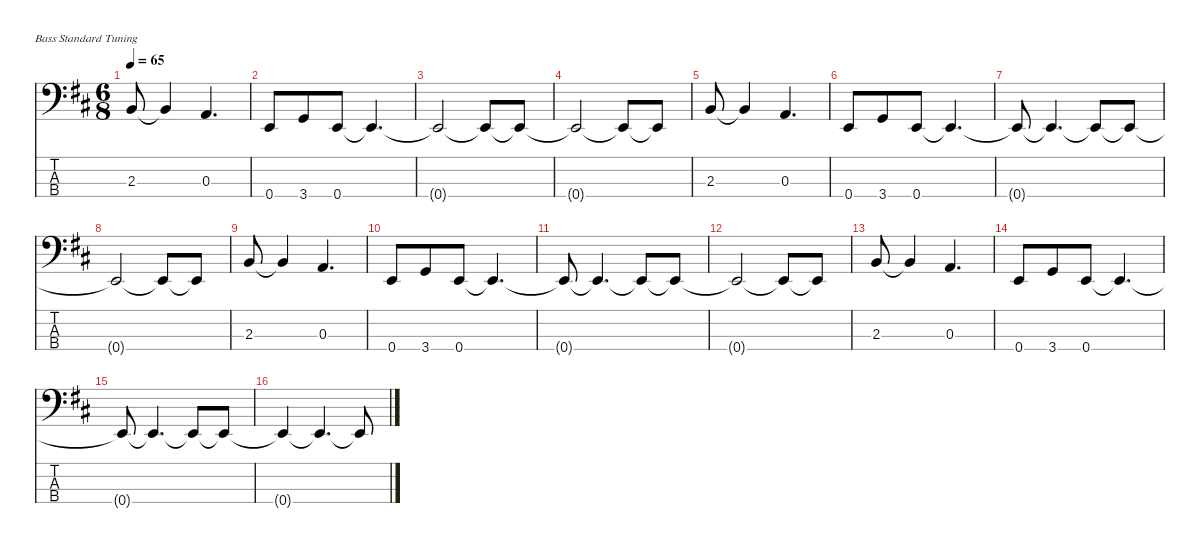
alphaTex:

\hideDynamics
\bracketExtendMode nobrackets
\singleTrackTrackNamePolicy hidden
\multiTrackTrackNamePolicy hidden
\firstSystemTrackNameMode fullname
\firstSystemTrackNameOrientation horizontal
\otherSystemsTrackNameOrientation horizontal
\track ("Bass" "el.bs.") {instrument electricbassfinger}
\staff {score tabs}
\tuning (G2 D2 A1 E1)
\ts (6 8)
\tempo 65
\clef f4
\ks bminor
2.3{acc forcenatural}.8{dy ff beam Up} 2.3{t acc forcenatural}.4{beam Up} 0.3{acc forcenatural}.4{d beam Up} |
0.4{acc forcenatural}.8{beam Up} 3.4{acc forcenatural}.8{beam Up} 0.4{acc forcenatural}.8{beam Up} 0.4{t acc forcenatural}.4{d beam Up} |
0.4{t acc forcenatural}.2{beam Up} 0.4{t acc forcenatural}.8{beam Up} 0.4{t acc forcenatural}.8{beam Up} |
0.4{t acc forcenatural}.2{beam Up} 0.4{t acc forcenatural}.8{beam Up} 0.4{t acc forcenatural}.8{beam Up} |
2.3{acc forcenatural}.8{beam Up} 2.3{t acc forcenatural}.4{beam Up} 0.3{acc forcenatural}.4{d beam Up} |
0.4{acc forcenatural}.8{beam Up} 3.4{acc forcenatural}.8{beam Up} 0.4{acc forcenatural}.8{beam Up} 0.4{t acc forcenatural}.4{d beam Up} |
0.4{t acc forcenatural}.8{beam Up} 0.4{t acc forcenatural}.4{d beam Up} 0.4{t acc forcenatural}.8{beam Up} 0.4{t acc forcenatural}.8{beam Up} |
0.4{t acc forcenatural}.2{beam Up} 0.4{t acc forcenatural}.8{beam Up} 0.4{t acc forcenatural}.8{beam Up} |
2.3{acc forcenatural}.8{beam Up} 2.3{t acc forcenatural}.4{beam Up} 0.3{acc forcenatural}.4{d beam Up} |
0.4{acc forcenatural}.8{beam Up} 3.4{acc forcenatural}.8{beam Up} 0.4{acc forcenatural}.8{beam Up} 0.4{t acc forcenatural}.4{d beam Up} |
0.4{t acc forcenatural}.8{beam Up} 0.4{t acc forcenatural}.4{d beam Up} 0.4{t acc forcenatural}.8{beam Up} 0.4{t acc forcenatural}.8{beam Up} |
0.4{t acc forcenatural}.2{beam Up} 0.4{t acc forcenatural}.8{beam Up} 0.4{t acc forcenatural}.8{beam Up} |
2.3{acc forcenatural}.8{beam Up} 2.3{t acc forcenatural}.4{beam Up} 0.3{acc forcenatural}.4{d beam Up} |
0.4{acc forcenatural}.8{beam Up} 3.4{acc forcenatural}.8{beam Up} 0.4{acc forcenatural}.8{beam Up} 0.4{t acc forcenatural}.4{d beam Up} |
0.4{t acc forcenatural}.8{beam Up} 0.4{t acc forcenatural}.4{d beam Up} 0.4{t acc forcenatural}.8{beam Up} 0.4{t acc forcenatural}.8{beam Up} |
0.4{t acc forcenatural}.4{beam Up} 0.4{t acc forcenatural}.4{d beam Up} 0.4{t acc forcenatural}.8{beam Up}
